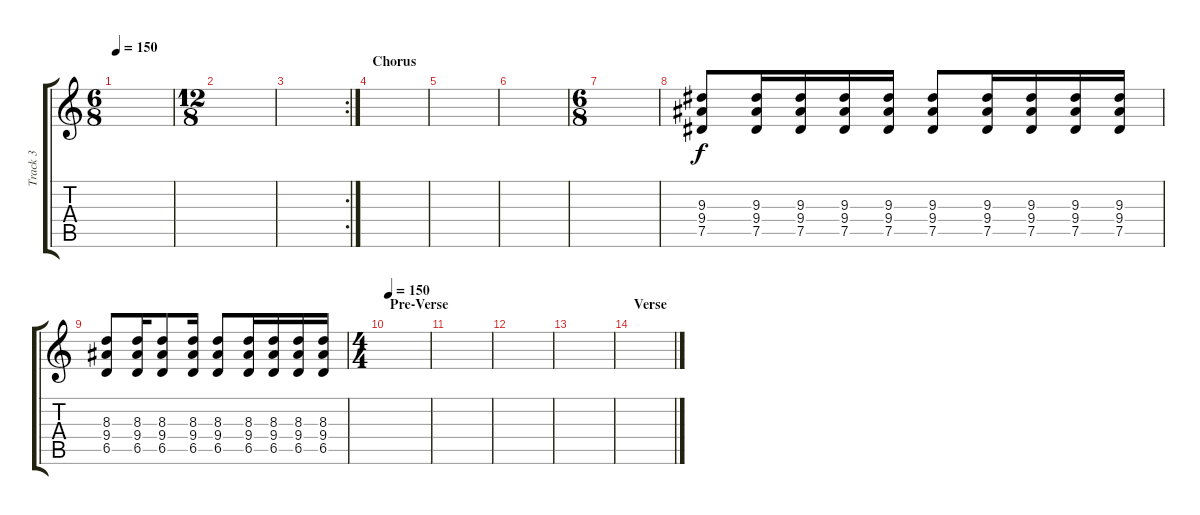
\track ("Track 3" "Track 3") {instrument distortionguitar}
\staff {score tabs}
\tuning (Eb4 Bb3 Gb3 Db3 Ab2 Eb2) {hide}
\ts (6 8)
\tempo 150
\clef g2
\ks c
|
\ts (12 8)
|
\rc 2
|
\section ("" "Chorus")
|
|
|
\ts (6 8)
|
(9.3 9.4 7.5).8{instrument acousticguitarsteel} (9.3 9.4 7.5).16 (9.3 9.4 7.5).16 (9.3 9.4 7.5).16 (9.3 9.4 7.5).16 (9.3 9.4 7.5).8 (9.3 9.4 7.5).16 (9.3 9.4 7.5).16 (9.3 9.4 7.5).16 (9.3 9.4 7.5).16 |
(8.3 9.4 6.5).8 (8.3 9.4 6.5).16 (8.3 9.4 6.5).8 (8.3 9.4 6.5).16 (8.3 9.4 6.5).8 (8.3 9.4 6.5).16 (8.3 9.4 6.5).16 (8.3 9.4 6.5).16 (8.3 9.4 6.5).16 |
\ts (4 4)
\section ("" "Pre-Verse")
\tempo 150
|
|
|
|
\section ("" "Verse")
